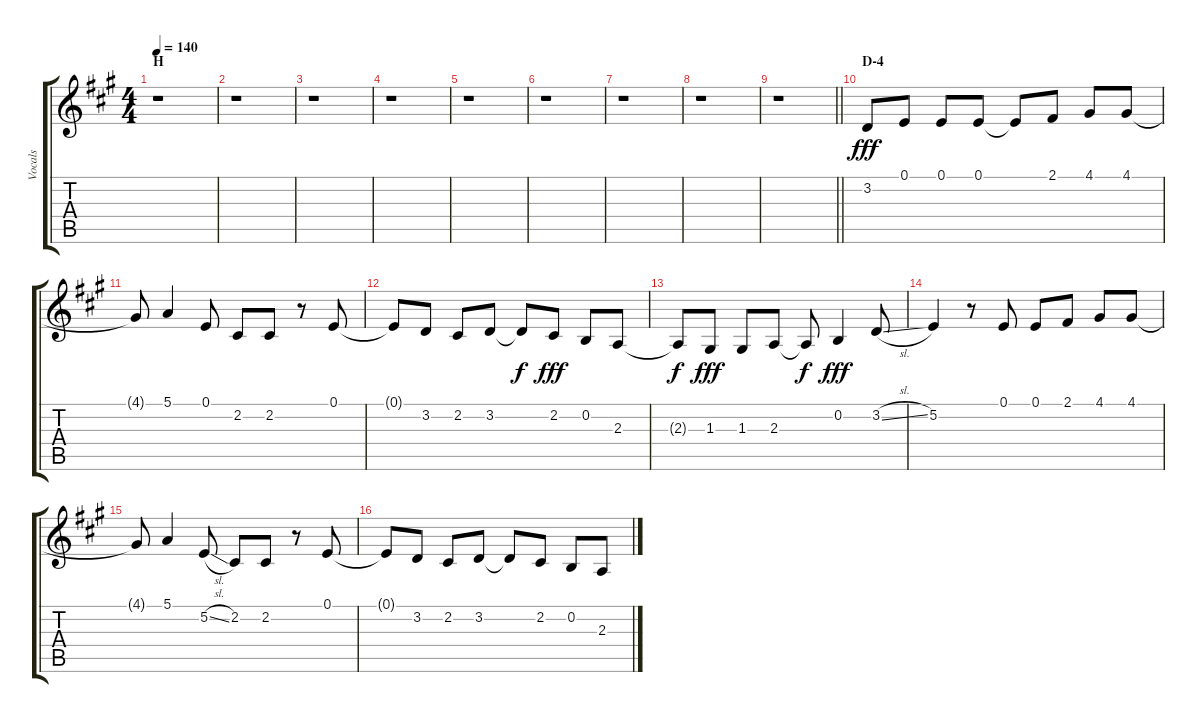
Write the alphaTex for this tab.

\track ("Vocals" "Vocals") {instrument voiceoohs}
\staff {score tabs}
\tuning (E4 B3 G3 D3 A2 E2) {hide}
\ts (4 4)
\section ("" "H")
\tempo 140
\clef g2
\ks a
r.1{dy fff} |
r.1 |
r.1 |
r.1 |
r.1 |
r.1 |
r.1 |
r.1 |
\barLineRight lightlight
r.1 |
\section ("" "D-4")
3.2.8 0.1.8 0.1.8 0.1.8 0.1{t}.8 2.1.8 4.1.8 4.1.8 |
4.1{t}.8 5.1.4 0.1.8 2.2.8 2.2.8 r.8 0.1.8 |
0.1{t}.8 3.2.8 2.2.8 3.2.8 3.2{t}.8{dy f} 2.2.8{dy fff} 0.2.8 2.3.8 |
2.3{t}.8{dy f} 1.3.8{dy fff} 1.3.8 2.3.8 2.3{t}.8{dy f} 0.2.4{dy fff} 3.2{sl}.8 |
5.2.4 r.8 0.1.8 0.1.8 2.1.8 4.1.8 4.1.8 |
4.1{t}.8 5.1.4 5.2{sl}.8 2.2.8 2.2.8 r.8 0.1.8 |
0.1{t}.8 3.2.8 2.2.8 3.2.8 3.2{t}.8 2.2.8 0.2.8 2.3.8
